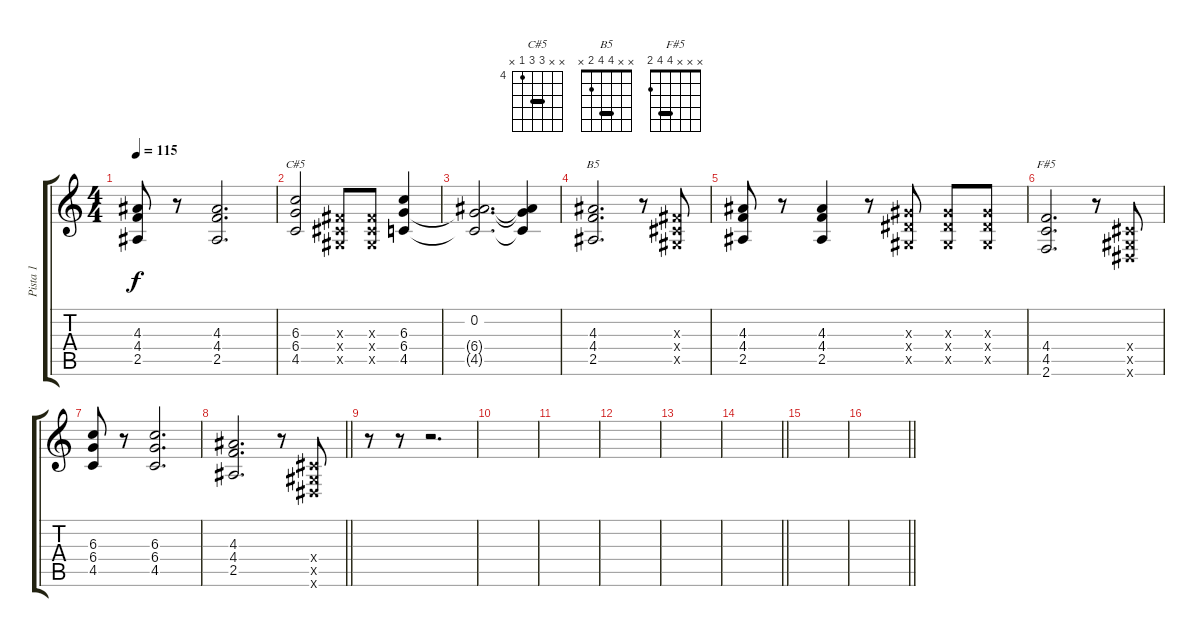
\track ("Pista 1" "Pista 1") {instrument acousticguitarsteel}
\staff {score tabs}
\tuning (Eb4 Bb3 Gb3 Db3 Ab2 Eb2) {hide}
\chord ("C#5" x x 6 6 4 x) {firstfret 4 barre 6}
\chord ("B5" x x 4 4 2 x) {barre 4}
\chord ("F#5" x x x 4 4 2) {barre 4}
\ts (4 4)
\tempo 115
\clef g2
\ks c
(4.3 4.4 2.5).8{dy f} r.8 (4.3 4.4 2.5).2{d} |
(6.3 6.4 4.5).2{ch "C#5"} (0.3{x} 0.4{x} 0.5{x}).8 (0.3{x} 0.4{x} 0.5{x}).8 (6.3 6.4 4.5).4 |
(0.2 6.4{t} 4.5{t}).2{d} (0.2{t} 6.4{t} 4.5{t}).4 |
(4.3 4.4 2.5).2{d ch "B5"} r.8 (0.3{x} 0.4{x} 0.5{x}).8 |
(4.3 4.4 2.5).8 r.8 (4.3 4.4 2.5).4 r.8 (2.3{x} 2.4{x} 0.5{x}).8 (2.3{x} 2.4{x} 0.5{x}).8 (2.3{x} 2.4{x} 0.5{x}).8 |
(4.4 4.5 2.6).2{d ch "F#5"} r.8 (0.4{x} 0.5{x} 0.6{x}).8 |
(6.3 6.4 4.5).8 r.8 (6.3 6.4 4.5).2{d} |
\barLineRight lightlight
(4.3 4.4 2.5).2{d} r.8 (0.4{x} 0.5{x} 0.6{x}).8 |
r.8 r.8 r.2{d} |
|
|
|
|
\barLineRight lightlight
|
|
\barLineRight lightlight
